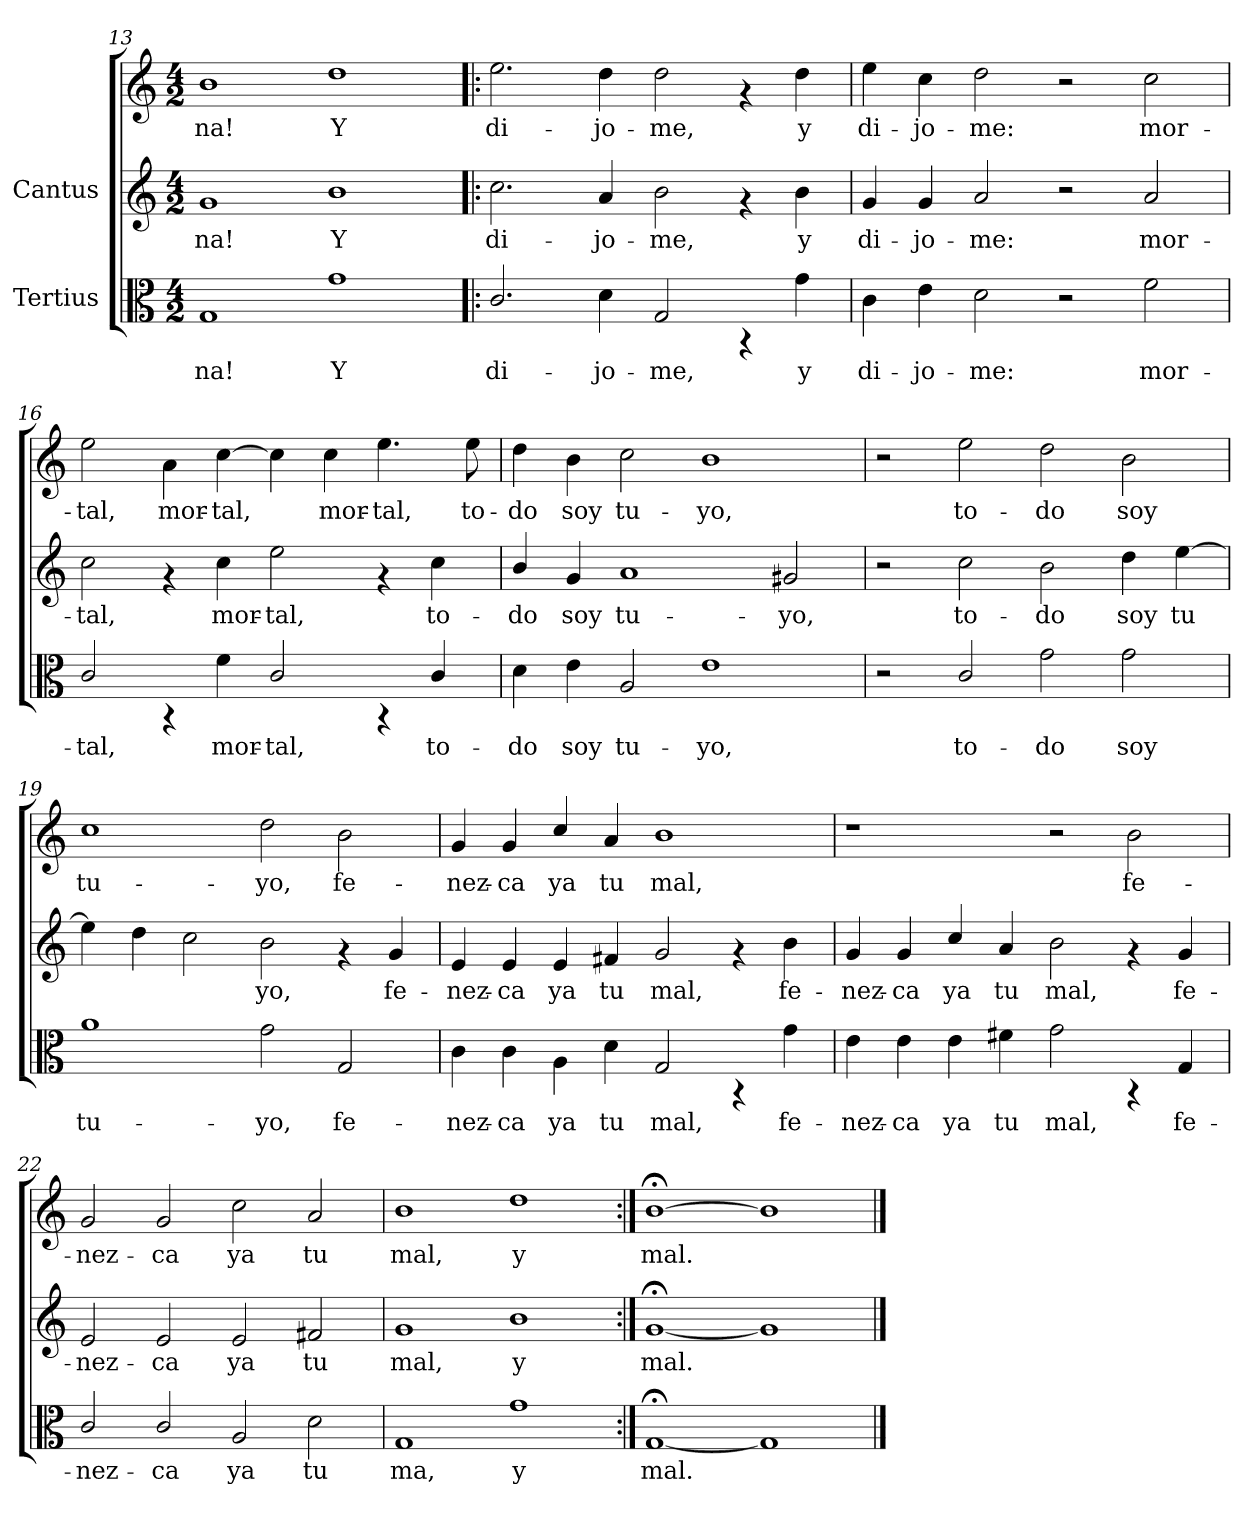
**kern	**text	**kern	**text	**kern	**text
*part2	*part2	*part1	*part1	*part1	*part1
*staff3	*staff3	*staff2	*staff2	*staff1	*staff1
*I"Tertius	*	*I"Cantus	*	*	*
*clefC3	*	*clefG2	*	*clefG2	*
*M4/2	*	*M4/2	*	*M4/2	*
=13	=13	=13	=13	=13	=13
!	!LO:LY:b:cj	!	!LO:LY:b:cj	!	!LO:LY:b:cj
1G	-na!	1g	na!	1b	-na!
!	!LO:LY:b:cj	!	!LO:LY:b:cj	!	!LO:LY:b:cj
1g	Y	1b	Y	1dd	Y
!!LO:LB:g=z
=14!|:	=14!|:	=14!|:	=14!|:	=14!|:	=14!|:
!	!LO:LY:b:cj	!	!LO:LY:b:cj	!	!LO:LY:b:cj
2.c/	di-	2.cc\	di-	2.ee\	di-
!	!LO:LY:b:cj	!	!LO:LY:b:cj	!	!LO:LY:b:cj
4d\	-jo-	4a/	-jo-	4dd\	-jo-
!	!LO:LY:b:cj	!	!LO:LY:b:cj	!	!LO:LY:b:cj
2G/	-me,	2b\	-me,	2dd\	-me,
4rAA	.	4rf	.	4rf	.
!	!LO:LY:b:cj	!	!LO:LY:b:cj	!	!LO:LY:b:cj
4g\	y	4b\	y	4dd\	y
=15	=15	=15	=15	=15	=15
!	!LO:LY:b:cj	!	!LO:LY:b:cj	!	!LO:LY:b:cj
4c\	di-	4g/	-di-	4ee\	di-
!	!LO:LY:b:cj	!	!LO:LY:b:cj	!	!LO:LY:b:cj
4e\	-jo-	4g/	-jo-	4cc\	-jo-
!	!LO:LY:b:cj	!	!LO:LY:b:cj	!	!LO:LY:b:cj
2d\	-me:	2a/	-me:	2dd\	-me:
2r	.	2r	.	2r	.
!	!LO:LY:b:cj	!	!LO:LY:b:cj	!	!LO:LY:b:cj
2f\	mor-	2a/	mor-	2cc\	mor-
=16	=16	=16	=16	=16	=16
!	!LO:LY:b:cj	!	!LO:LY:b:cj	!	!LO:LY:b:cj
2c/	-tal,	2cc\	-tal,	2ee\	-tal,
!	!	!	!	!	!LO:LY:b:cj
4rAA	.	4rf	.	4a\	mor-
!	!LO:LY:b:cj	!	!LO:LY:b:cj	!	!LO:LY:b:cj
4f\	mor-	4cc\	mor-	[>4cc\	-tal,
!	!LO:LY:b:cj	!	!LO:LY:b:cj	!	!LO:LY:b:cj
2c/	-tal,	2ee\	-tal,	4cc\]	.
!	!	!	!	!	!LO:LY:b:cj
.	.	.	.	4cc\	mor-
!	!	!	!	!	!LO:LY:b:cj
4rAA	.	4rf	.	4.ee\	-tal,
!	!LO:LY:b:cj	!	!LO:LY:b:cj	!	!
4c/	to-	4cc\	to-	.	.
!	!	!	!	!	!LO:LY:b:cj
.	.	.	.	8ee\	to-
!!LO:LB:g=z
=17	=17	=17	=17	=17	=17
!	!LO:LY:b:cj	!	!LO:LY:b:cj	!	!LO:LY:b:cj
4d\	-do	4b/	do	4dd\	-do
!	!LO:LY:b:cj	!	!LO:LY:b:cj	!	!LO:LY:b:cj
4e\	soy	4g/	soy	4b\	soy
!	!LO:LY:b:cj	!	!LO:LY:b:cj	!	!LO:LY:b:cj
2A/	tu-	1a	tu-	2cc\	tu-
!	!LO:LY:b:cj	!	!	!	!LO:LY:b:cj
1e	-yo,	.	.	1b	-yo,
!	!	!	!LO:LY:b:cj	!	!
.	.	2g#X/	-yo,	.	.
=18	=18	=18	=18	=18	=18
2r	.	2r	.	2r	.
!	!LO:LY:b:cj	!	!LO:LY:b:cj	!	!LO:LY:b:cj
2c/	to-	2cc\	to-	2ee\	to-
!	!LO:LY:b:cj	!	!LO:LY:b:cj	!	!LO:LY:b:cj
2g\	-do	2b\	-do	2dd\	-do
!	!LO:LY:b:cj	!	!LO:LY:b:cj	!	!LO:LY:b:cj
2g\	soy	4dd\	soy	2b\	soy
!	!	!	!LO:LY:b:cj	!	!
.	.	[>4ee\	tu-	.	.
=19	=19	=19	=19	=19	=19
!	!LO:LY:b:cj	!	!LO:LY:b:cj	!	!LO:LY:b:cj
1a	tu-	4ee\]	-	1cc	-tu-
!	!	!	!LO:LY:b:cj	!	!
.	.	4dd\	.	.	.
!	!	!	!LO:LY:b:cj	!	!
.	.	2cc\	.	.	.
!	!LO:LY:b:cj	!	!LO:LY:b:cj	!	!LO:LY:b:cj
2g\	-yo,	2b\	yo,	2dd\	-yo,
!	!LO:LY:b:cj	!	!	!	!LO:LY:b:cj
2G/	fe-	4rf	.	2b\	fe-
!	!	!	!LO:LY:b:cj	!	!
.	.	4g/	fe-	.	.
!!LO:LB:g=z
=20	=20	=20	=20	=20	=20
!	!LO:LY:b:cj	!	!LO:LY:b:cj	!	!LO:LY:b:cj
4c\	-nez-	4e/	nez-	4g/	-nez-
!	!LO:LY:b:cj	!	!LO:LY:b:cj	!	!LO:LY:b:cj
4c\	-ca	4e/	-ca	4g/	-ca
!	!LO:LY:b:cj	!	!LO:LY:b:cj	!	!LO:LY:b:cj
4A\	ya	4e/	ya	4cc/	ya
!	!LO:LY:b:cj	!	!LO:LY:b:cj	!	!LO:LY:b:cj
4d\	tu	4f#X/	tu	4a/	tu
!	!LO:LY:b:cj	!	!LO:LY:b:cj	!	!LO:LY:b:cj
2G/	mal,	2g/	mal,	1b	mal,
4rAA	.	4rf	.	.	.
!	!LO:LY:b:cj	!	!LO:LY:b:cj	!	!
4g\	fe-	4b\	fe-	.	.
=21	=21	=21	=21	=21	=21
!	!LO:LY:b:cj	!	!LO:LY:b:cj	!	!
4e\	-nez-	4g/	-nez-	1r	.
!	!LO:LY:b:cj	!	!LO:LY:b:cj	!	!
4e\	-ca	4g/	-ca	.	.
!	!LO:LY:b:cj	!	!LO:LY:b:cj	!	!
4e\	ya	4cc/	ya	.	.
!	!LO:LY:b:cj	!	!LO:LY:b:cj	!	!
4f#X\	tu	4a/	tu	.	.
!	!LO:LY:b:cj	!	!LO:LY:b:cj	!	!
2g\	mal,	2b\	mal,	2r	.
!	!	!	!	!	!LO:LY:b:cj
4rAA	.	4rf	.	2b\	-fe-
!	!LO:LY:b:cj	!	!LO:LY:b:cj	!	!
4G/	fe-	4g/	fe-	.	.
=22	=22	=22	=22	=22	=22
!	!LO:LY:b:cj	!	!LO:LY:b:cj	!	!LO:LY:b:cj
2c/	-nez-	2e/	nez-	2g/	-nez-
!	!LO:LY:b:cj	!	!LO:LY:b:cj	!	!LO:LY:b:cj
2c/	-ca	2e/	-ca	2g/	-ca
!	!LO:LY:b:cj	!	!LO:LY:b:cj	!	!LO:LY:b:cj
2A/	ya	2e/	ya	2cc\	ya
!	!LO:LY:b:cj	!	!LO:LY:b:cj	!	!LO:LY:b:cj
2d\	tu	2f#X/	tu	2a/	tu
!!LO:LB:g=z
=23	=23	=23	=23	=23	=23
!	!LO:LY:b:cj	!	!LO:LY:b:cj	!	!LO:LY:b:cj
1G	ma,	1g	mal,	1b	mal,
!	!LO:LY:b:cj	!	!LO:LY:b:cj	!	!LO:LY:b:cj
1g	y	1b	y	1dd	y
=24:|!	=24:|!	=24:|!	=24:|!	=24:|!	=24:|!
!	!LO:LY:b:cj	!	!LO:LY:b:cj	!	!LO:LY:b:cj
[<1G;<	mal.	[<1g;<	mal.	[>1b;<	mal.
!	!LO:LY:b:cj	!	!LO:LY:b:cj	!	!LO:LY:b:cj
1G]	.	1g]	.	1b]	.
==	==	==	==	==	==
*-	*-	*-	*-	*-	*-
